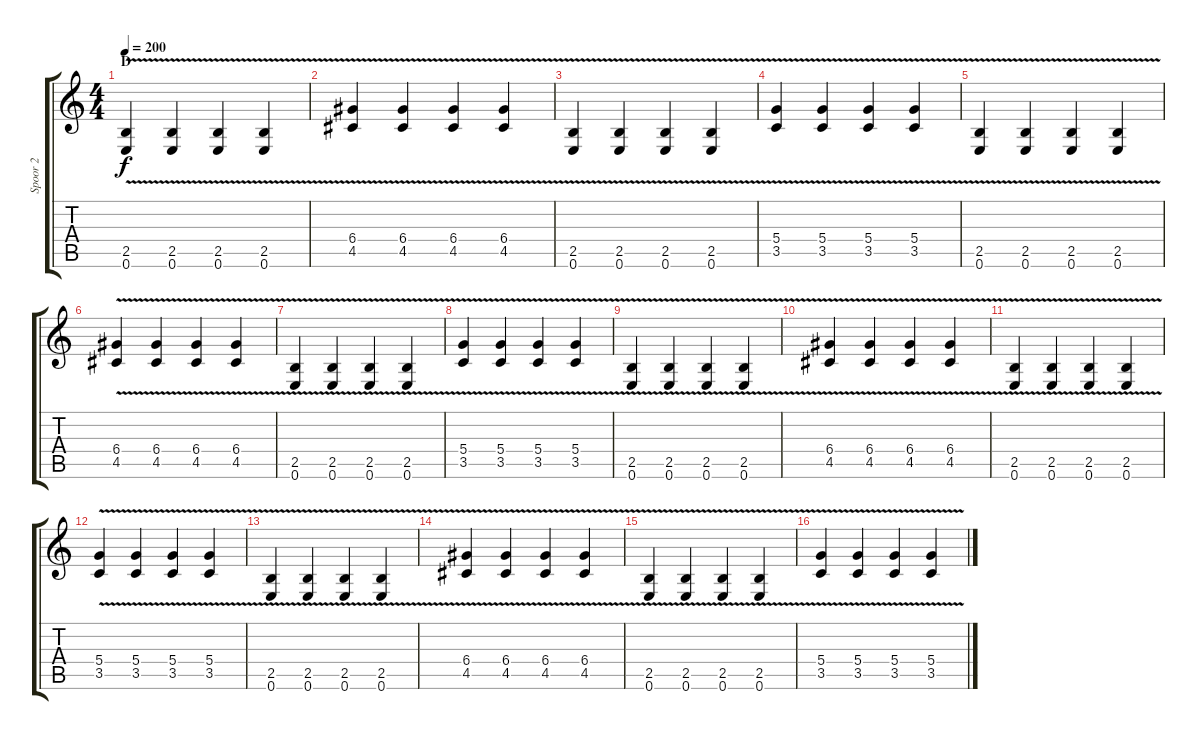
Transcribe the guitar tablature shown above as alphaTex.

\track ("Spoor 2" "Spoor 2") {instrument overdrivenguitar}
\staff {score tabs}
\tuning (E4 B3 G3 D3 A2 E2) {hide}
\ts (4 4)
\section ("" "D")
\tempo 200
\clef g2
\ks c
(2.5{v} 0.6{v}).4{dy f volume 9} (2.5{v} 0.6{v}).4 (2.5{v} 0.6{v}).4 (2.5{v} 0.6{v}).4 |
(6.4{v} 4.5).4 (6.4{v} 4.5{v}).4 (6.4{v} 4.5).4 (6.4{v} 4.5{v}).4 |
(2.5{v} 0.6{v}).4 (2.5{v} 0.6{v}).4 (2.5{v} 0.6{v}).4 (2.5{v} 0.6{v}).4 |
(5.4{v} 3.5{v}).4 (5.4{v} 3.5{v}).4 (5.4{v} 3.5{v}).4 (5.4{v} 3.5{v}).4 |
(2.5{v} 0.6{v}).4 (2.5{v} 0.6{v}).4 (2.5{v} 0.6{v}).4 (2.5{v} 0.6{v}).4 |
(6.4 4.5{v}).4 (6.4{v} 4.5{v}).4 (6.4{v} 4.5).4 (6.4{v} 4.5{v}).4 |
(2.5{v} 0.6{v}).4 (2.5{v} 0.6{v}).4 (2.5{v} 0.6{v}).4 (2.5{v} 0.6{v}).4 |
(5.4{v} 3.5{v}).4 (5.4{v} 3.5{v}).4 (5.4{v} 3.5{v}).4 (5.4{v} 3.5{v}).4 |
(2.5{v} 0.6{v}).4 (2.5{v} 0.6{v}).4 (2.5{v} 0.6{v}).4 (2.5{v} 0.6{v}).4 |
(6.4{v} 4.5{v}).4 (6.4{v} 4.5{v}).4 (6.4{v} 4.5{v}).4 (6.4{v} 4.5{v}).4 |
(2.5{v} 0.6{v}).4 (2.5{v} 0.6{v}).4 (2.5{v} 0.6{v}).4 (2.5{v} 0.6{v}).4 |
(5.4{v} 3.5{v}).4 (5.4{v} 3.5{v}).4 (5.4{v} 3.5{v}).4 (5.4{v} 3.5{v}).4 |
(2.5{v} 0.6{v}).4 (2.5{v} 0.6{v}).4 (2.5{v} 0.6{v}).4 (2.5{v} 0.6{v}).4 |
(6.4{v} 4.5{v}).4 (6.4{v} 4.5{v}).4 (6.4{v} 4.5{v}).4 (6.4{v} 4.5{v}).4 |
(2.5{v} 0.6{v}).4 (2.5{v} 0.6{v}).4 (2.5{v} 0.6{v}).4 (2.5{v} 0.6{v}).4 |
(5.4{v} 3.5{v}).4 (5.4{v} 3.5{v}).4 (5.4{v} 3.5{v}).4 (5.4{v} 3.5{v}).4
